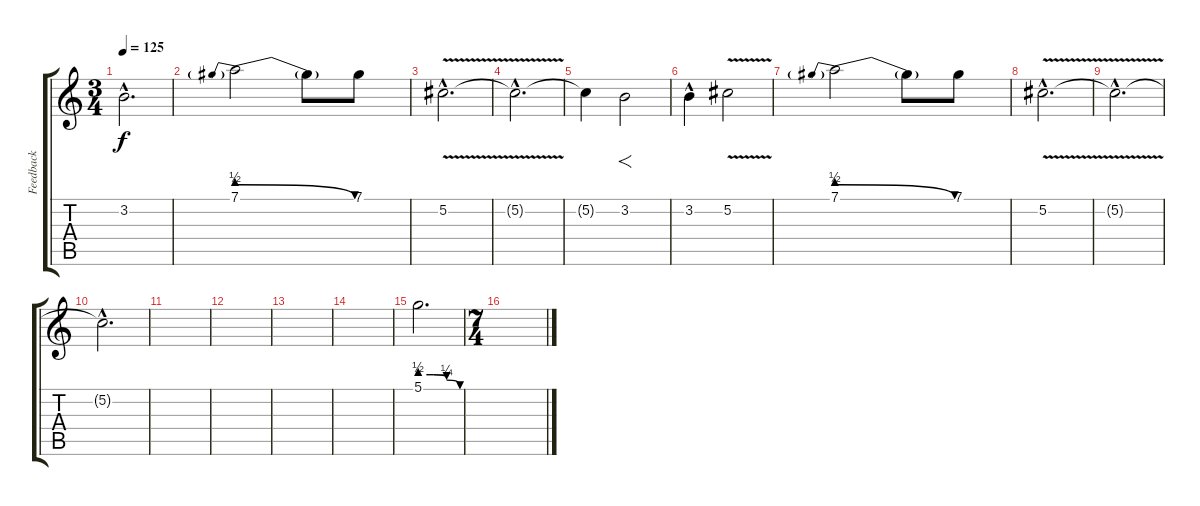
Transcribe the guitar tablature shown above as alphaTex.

\track ("Feedback" "Feedback") {instrument guitarharmonics}
\staff {score tabs}
\tuning (Db4 Ab3 E3 B2 Gb2 Db2) {hide}
\ts (3 4)
\tempo 125
\clef g2
\ks c
3.2{hac t}.2{d dy f} |
7.1{be (prebendrelease 0 2 60 0)}.2 7.1{t}.8 7.1.8 |
5.2{v hac}.2{d volume 0} |
5.2{hac t}.2{d} |
5.2{t}.4 3.2.2{f volume 10} |
3.2{hac}.4 5.2{v}.2 |
7.1{be (prebendrelease 0 2 60 0)}.2 7.1{t}.8 7.1.8 |
5.2{v hac}.2{d} |
5.2{hac t}.2{d} |
5.2{hac t}.2{d} |
|
|
|
|
5.1{be (custom 0 2 15 2 20 2 40 1 60 0)}.2{d} |
\ts (7 4)
